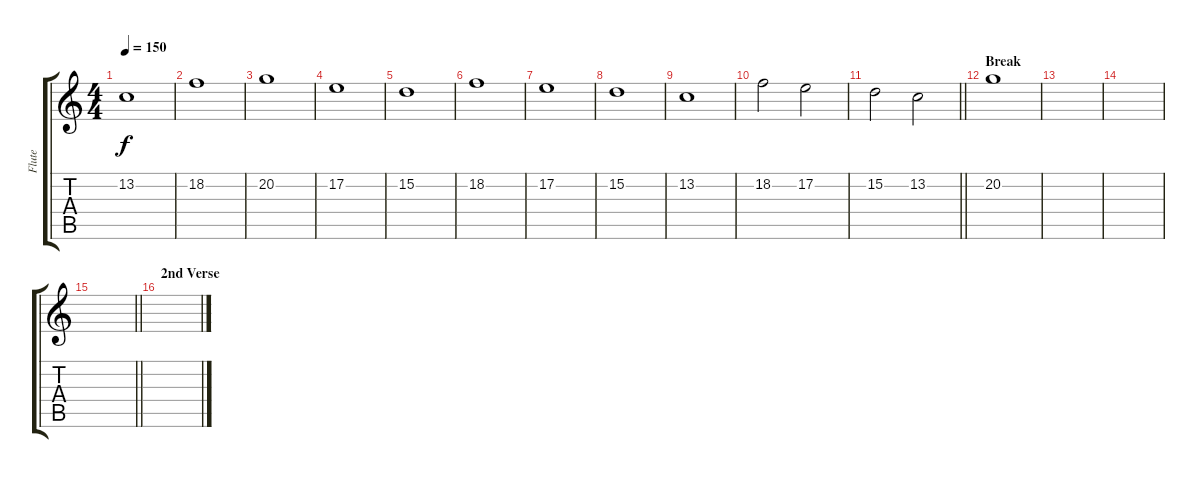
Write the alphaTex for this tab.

\track ("Flute" "Flute") {instrument flute}
\staff {score tabs}
\tuning (E4 B3 G3 D3 A2 E2) {hide}
\ts (4 4)
\tempo 150
\clef g2
\ks c
13.2.1{dy f} |
18.2.1 |
20.2.1 |
17.2.1 |
15.2.1 |
18.2.1 |
17.2.1 |
15.2.1 |
13.2.1 |
18.2.2 17.2.2 |
\barLineRight lightlight
15.2.2 13.2.2 |
\section ("" "Break")
20.2.1 |
|
|
\barLineRight lightlight
|
\section ("" "2nd Verse")
